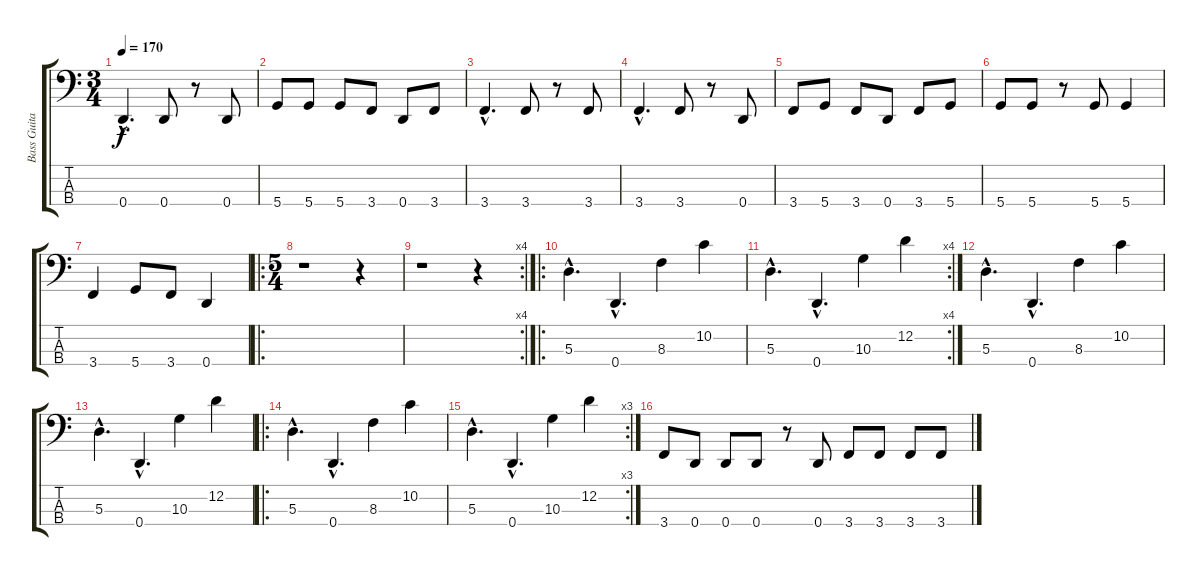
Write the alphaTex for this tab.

\track ("Bass Guitar" "Bass Guita") {instrument electricbasspick}
\staff {score tabs}
\tuning (G2 D2 A1 D1) {hide}
\ts (3 4)
\tempo 170
\clef f4
\ks c
0.4{hac}.4{d dy f} 0.4.8 r.8 0.4.8 |
5.4.8 5.4.8 5.4.8 3.4.8 0.4.8 3.4.8 |
3.4{hac}.4{d} 3.4.8 r.8 3.4.8 |
3.4{hac}.4{d} 3.4.8 r.8 0.4.8 |
3.4.8 5.4.8 3.4.8 0.4.8 3.4.8 5.4.8 |
5.4.8 5.4.8 r.8 5.4.8 5.4.4 |
3.4.4 5.4.8 3.4.8 0.4.4 |
\ro
\ts (5 4)
r.1 r.4 |
\rc 4
r.1 r.4 |
\ro
5.3{hac}.4{d} 0.4{hac}.4{d} 8.3.4 10.2.4 |
\rc 4
5.3{hac}.4{d} 0.4{hac}.4{d} 10.3.4 12.2.4 |
5.3{hac}.4{d} 0.4{hac}.4{d} 8.3.4 10.2.4 |
5.3{hac}.4{d} 0.4{hac}.4{d} 10.3.4 12.2.4 |
\ro
5.3{hac}.4{d} 0.4{hac}.4{d} 8.3.4 10.2.4 |
\rc 3
5.3{hac}.4{d} 0.4{hac}.4{d} 10.3.4 12.2.4 |
3.4.8 0.4.8 0.4.8 0.4.8 r.8 0.4.8 3.4.8 3.4.8 3.4.8 3.4.8
